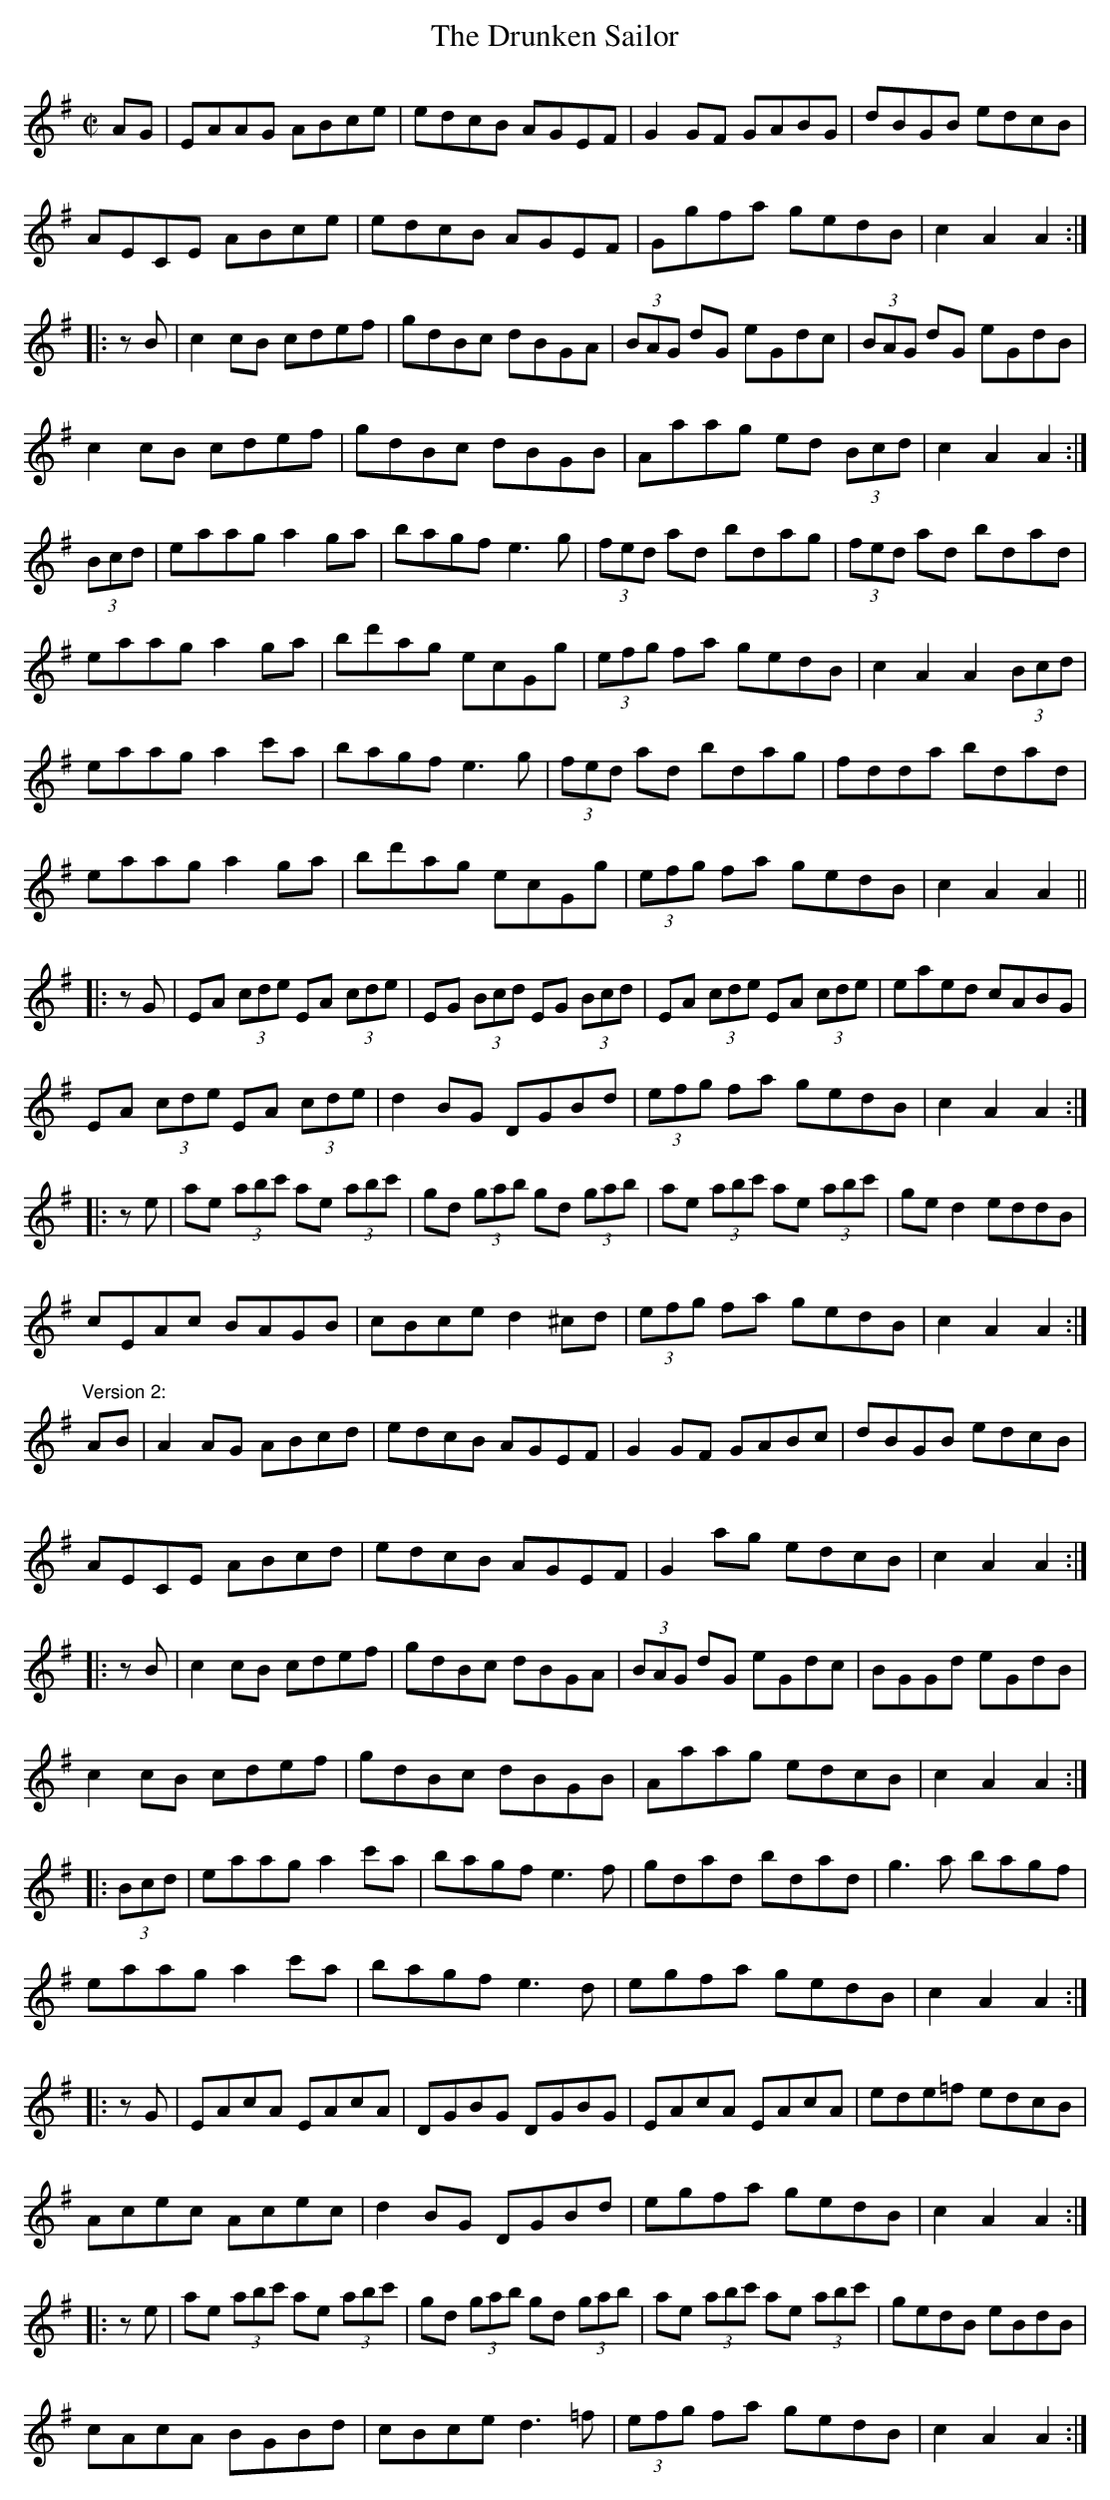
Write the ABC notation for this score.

X:1
T:Drunken Sailor, The
M:C|
K:Ador
AG|EAAG ABce|edcB AGEF|G2GF GABG|dBGB edcB|
AECE ABce|edcB AGEF|Ggfa gedB|c2A2 A2:|
|:zB|c2cB cdef|gdBc dBGA|(3BAG dG eGdc|(3BAG dG eGdB|
c2cB cdef|gdBc dBGB|Aaag ed (3Bcd|c2A2 A2:|
(3Bcd|eaag a2ga|bagf e3g|(3fed ad bdag|(3fed ad bdad|
eaag a2ga|bd'ag ecGg|(3efg fa gedB|c2A2 A2 (3Bcd|
eaag a2c'a|bagf e3g|(3fed ad bdag|fdda bdad|
eaag a2ga|bd'ag ecGg|(3efg fa gedB|c2A2 A2||
|:zG|EA (3cde EA (3cde|EG (3Bcd EG (3Bcd|EA (3cde EA (3cde|eaed cABG|
EA (3cde EA (3cde|d2BG DGBd|(3efg fa gedB|c2A2 A2:|
|:ze|ae (3abc' ae (3abc'|gd (3gab gd (3gab|ae (3abc' ae (3abc'|ged2 eddB|
cEAc BAGB|cBce d2^cd|(3efg fa gedB|c2A2 A2:|
"Version 2:"
AB|A2AG ABcd|edcB AGEF|G2GF GABc|dBGB edcB|
AECE ABcd|edcB AGEF|G2ag edcB|c2A2 A2:|
|:zB|c2cB cdef|gdBc dBGA|(3BAG dG eGdc|BGGd eGdB|
c2cB cdef|gdBc dBGB|Aaag edcB|c2A2 A2:|
|:(3Bcd|eaag a2c'a|bagf e3f|gdad bdad|g3a bagf|
eaag a2c'a|bagf e3d|egfa gedB|c2A2 A2:|
|:zG|EAcA EAcA|DGBG DGBG|EAcA EAcA|ede=f edcB|
Acec Acec|d2BG DGBd|egfa gedB|c2A2 A2:|
|:ze|ae (3abc' ae (3abc'|gd (3gab gd (3gab|ae (3abc' ae (3abc'|gedB eBdB|
cAcA BGBd|cBce d3=f|(3efg fa gedB|c2A2 A2:|
